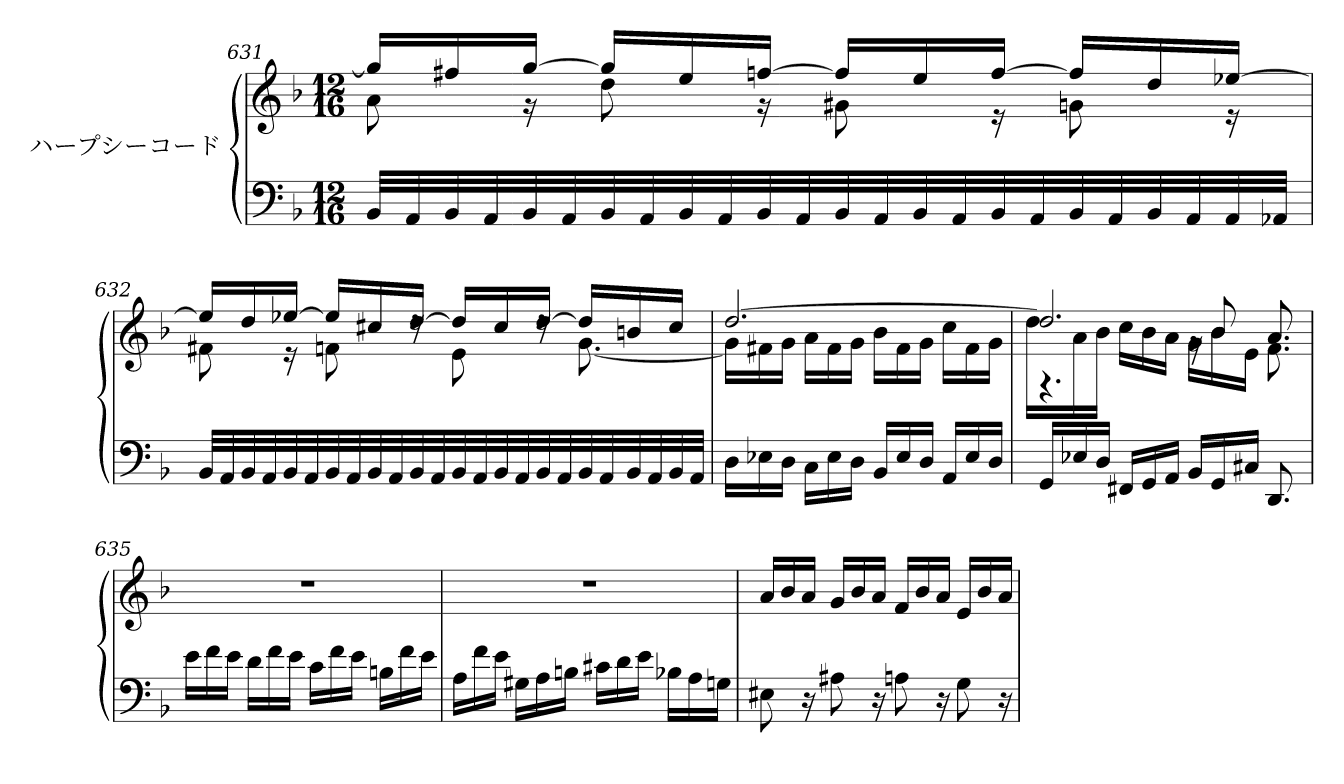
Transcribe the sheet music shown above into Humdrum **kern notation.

**kern	**kern
*part1	*part1
*staff2	*staff1
*I"ハープシーコード	*
*clefF4	*clefG2
*k[b-]	*k[b-]
*M12/16	*M12/16
=631	=631
*	*^
32BB-/LLL	16gg/LL]	8a\
32AA/	.	.
32BB-/	16ff#X/	.
32AA/	.	.
32BB-/	[16gg/JJ	16r
32AA/	.	.
32BB-/	16gg/LL]	8dd\
32AA/	.	.
32BB-/	16ee/	.
32AA/	.	.
32BB-/	[16ffn/JJ	16r
32AA/	.	.
32BB-/	16ff/LL]	8g#X\
32AA/	.	.
32BB-/	16ee/	.
32AA/	.	.
32BB-/	[16ff/JJ	16r
32AA/	.	.
32BB-/	16ff/LL]	8gn\
32AA/	.	.
32BB-/	16dd/	.
32AA/	.	.
32AA/	[16ee-X/JJ	16r
32AA-X/JJJ	.	.
!!LO:PB:g=z	!!
=632	=632	=632
32BB-/LLL	16ee-/LL]	8f#X\
32AA/	.	.
32BB-/	16dd/	.
32AA/	.	.
32BB-/	[16ee-X/JJ	16r
32AA/	.	.
32BB-/	16ee-/LL]	8fn\
32AA/	.	.
32BB-/	16cc#X/	.
32AA/	.	.
32BB-/	[16dd/JJ	16rdd
32AA/	.	.
32BB-/	16dd/LL]	8e\
32AA/	.	.
32BB-/	16cc#/	.
32AA/	.	.
32BB-/	[16dd/JJ	16rdd
32AA/	.	.
32BB-/	16dd/LL]	[8.g\
32AA/	.	.
32BB-/	16bn/	.
32AA/	.	.
32BB-/	16cc#/JJ	.
32AA/JJJ	.	.
=633	=633	=633
16D\LL	[2.dd/	16g\LL]
16E-X\	.	16f#X\
16D\JJ	.	16g\JJ
16C\LL	.	16a\LL
16E-\	.	16f#\
16D\JJ	.	16g\JJ
16BB-/LL	.	16b-\LL
16E-/	.	16f#\
16D/JJ	.	16g\JJ
16AA/LL	.	16cc\LL
16E-/	.	16f#\
16D/JJ	.	16g\JJ
!!LO:LB:g=z
=634	=634	=634
*	*	*^
16GG/LL	2.dd/]	16dd\LL	4.rF
16E-X/	.	16a\	.
16D/JJ	.	16b-\JJ	.
16FF#X/LL	.	16cc\LL	.
16GG/	.	16b-\	.
16AA/JJ	.	16a\JJ	.
16BB-/LL	.	16g\LL	16rg
16GG/	.	16b-\	8b-/
16C#X/JJ	.	16e\JJ	.
8.DD/	.	8.f\	8.a/
*	*v	*v	*v
=635	=635
16e\LL	2.r
16f\	.
16e\JJ	.
16d\LL	.
16f\	.
16e\JJ	.
16c\LL	.
16f\	.
16e\JJ	.
16Bn\LL	.
16f\	.
16e\JJ	.
!!LO:LB:g=z
=636	=636
16A\LL	2.r
16f\	.
16e\JJ	.
16G#X\LL	.
16A\	.
16Bn\JJ	.
16c#X\LL	.
16d\	.
16e\JJ	.
16B-X\LL	.
16A\	.
16Gn\JJ	.
=637	=637
8E#X\	16a/LL
.	16b-/
16r	16a/JJ
8A#X\	16g/LL
.	16b-/
16r	16a/JJ
8An\	16f/LL
.	16b-/
16r	16a/JJ
8G\	16e/LL
.	16b-/
16r	16a/JJ
=	=
*-	*-
